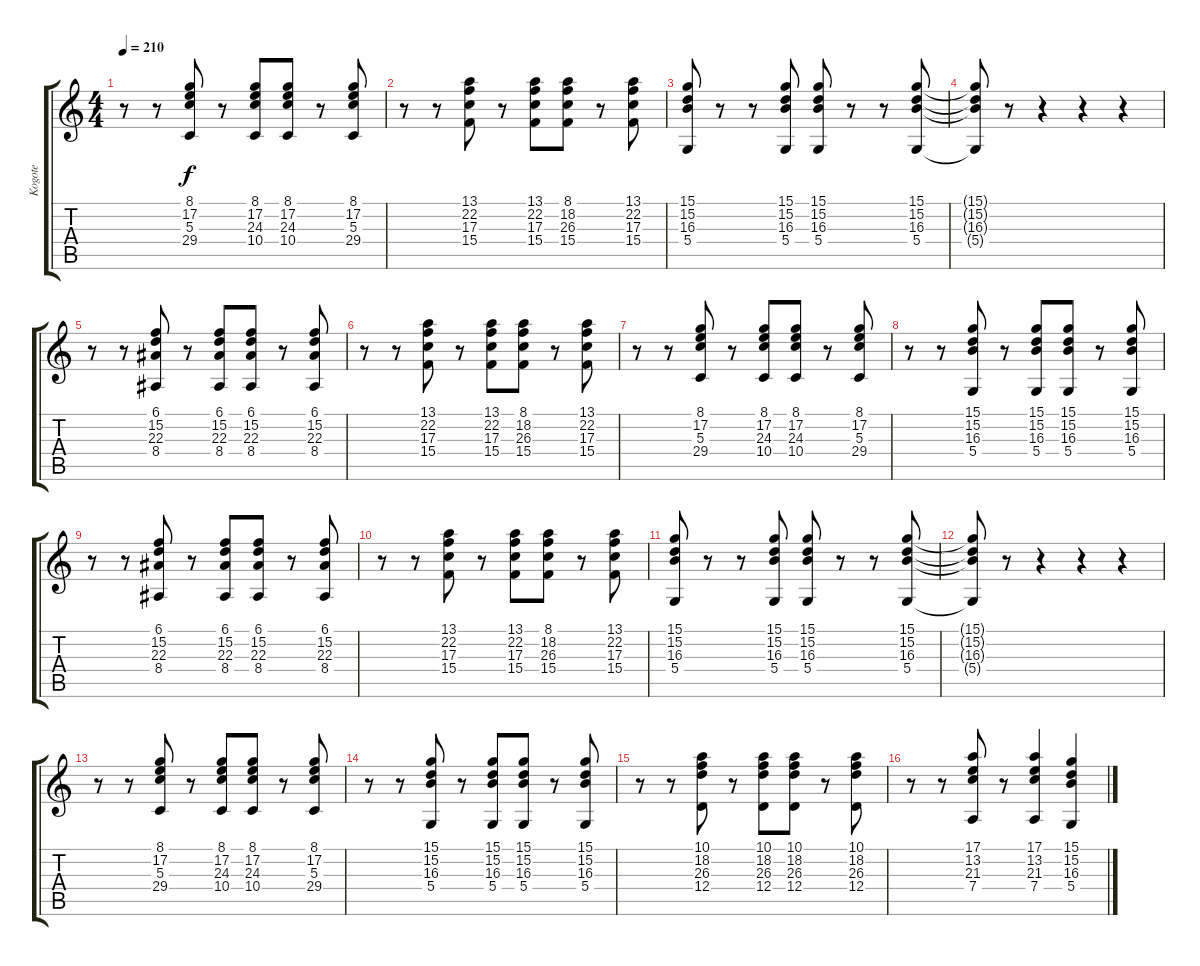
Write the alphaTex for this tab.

\track ("Kogote" "Kogote") {instrument drawbarorgan}
\staff {score tabs}
\tuning (E4 B3 G3 D3 A2 E2) {hide}
\ts (4 4)
\tempo 210
\clef g2
\ks c
r.8{dy f} r.8 (8.1 17.2 5.3 29.4).8 r.8 (8.1 17.2 24.3 10.4).8 (8.1 17.2 24.3 10.4).8 r.8 (8.1 17.2 5.3 29.4).8 |
r.8 r.8 (13.1 22.2 17.3 15.4).8 r.8 (13.1 22.2 17.3 15.4).8 (8.1 18.2 26.3 15.4).8 r.8 (13.1 22.2 17.3 15.4).8 |
(15.1 15.2 16.3 5.4).8 r.8 r.8 (15.1 15.2 16.3 5.4).8 (15.1 15.2 16.3 5.4).8 r.8 r.8 (15.1 15.2 16.3 5.4).8 |
(15.1{t} 15.2{t} 16.3{t} 5.4{t}).8 r.8 r.4 r.4 r.4 |
r.8 r.8 (6.1 15.2 22.3 8.4).8 r.8 (6.1 15.2 22.3 8.4).8 (6.1 15.2 22.3 8.4).8 r.8 (6.1 15.2 22.3 8.4).8 |
r.8 r.8 (13.1 22.2 17.3 15.4).8 r.8 (13.1 22.2 17.3 15.4).8 (8.1 18.2 26.3 15.4).8 r.8 (13.1 22.2 17.3 15.4).8 |
r.8 r.8 (8.1 17.2 5.3 29.4).8 r.8 (8.1 17.2 24.3 10.4).8 (8.1 17.2 24.3 10.4).8 r.8 (8.1 17.2 5.3 29.4).8 |
r.8 r.8 (15.1 15.2 16.3 5.4).8 r.8 (15.1 15.2 16.3 5.4).8 (15.1 15.2 16.3 5.4).8 r.8 (15.1 15.2 16.3 5.4).8 |
r.8 r.8 (6.1 15.2 22.3 8.4).8 r.8 (6.1 15.2 22.3 8.4).8 (6.1 15.2 22.3 8.4).8 r.8 (6.1 15.2 22.3 8.4).8 |
r.8 r.8 (13.1 22.2 17.3 15.4).8 r.8 (13.1 22.2 17.3 15.4).8 (8.1 18.2 26.3 15.4).8 r.8 (13.1 22.2 17.3 15.4).8 |
(15.1 15.2 16.3 5.4).8 r.8 r.8 (15.1 15.2 16.3 5.4).8 (15.1 15.2 16.3 5.4).8 r.8 r.8 (15.1 15.2 16.3 5.4).8 |
(15.1{t} 15.2{t} 16.3{t} 5.4{t}).8 r.8 r.4 r.4 r.4 |
r.8 r.8 (8.1 17.2 5.3 29.4).8 r.8 (8.1 17.2 24.3 10.4).8 (8.1 17.2 24.3 10.4).8 r.8 (8.1 17.2 5.3 29.4).8 |
r.8 r.8 (15.1 15.2 16.3 5.4).8 r.8 (15.1 15.2 16.3 5.4).8 (15.1 15.2 16.3 5.4).8 r.8 (15.1 15.2 16.3 5.4).8 |
r.8 r.8 (10.1 18.2 26.3 12.4).8 r.8 (10.1 18.2 26.3 12.4).8 (10.1 18.2 26.3 12.4).8 r.8 (10.1 18.2 26.3 12.4).8 |
r.8 r.8 (17.1 13.2 21.3 7.4).8 r.8 (17.1 13.2 21.3 7.4).4 (15.1 15.2 16.3 5.4).4
